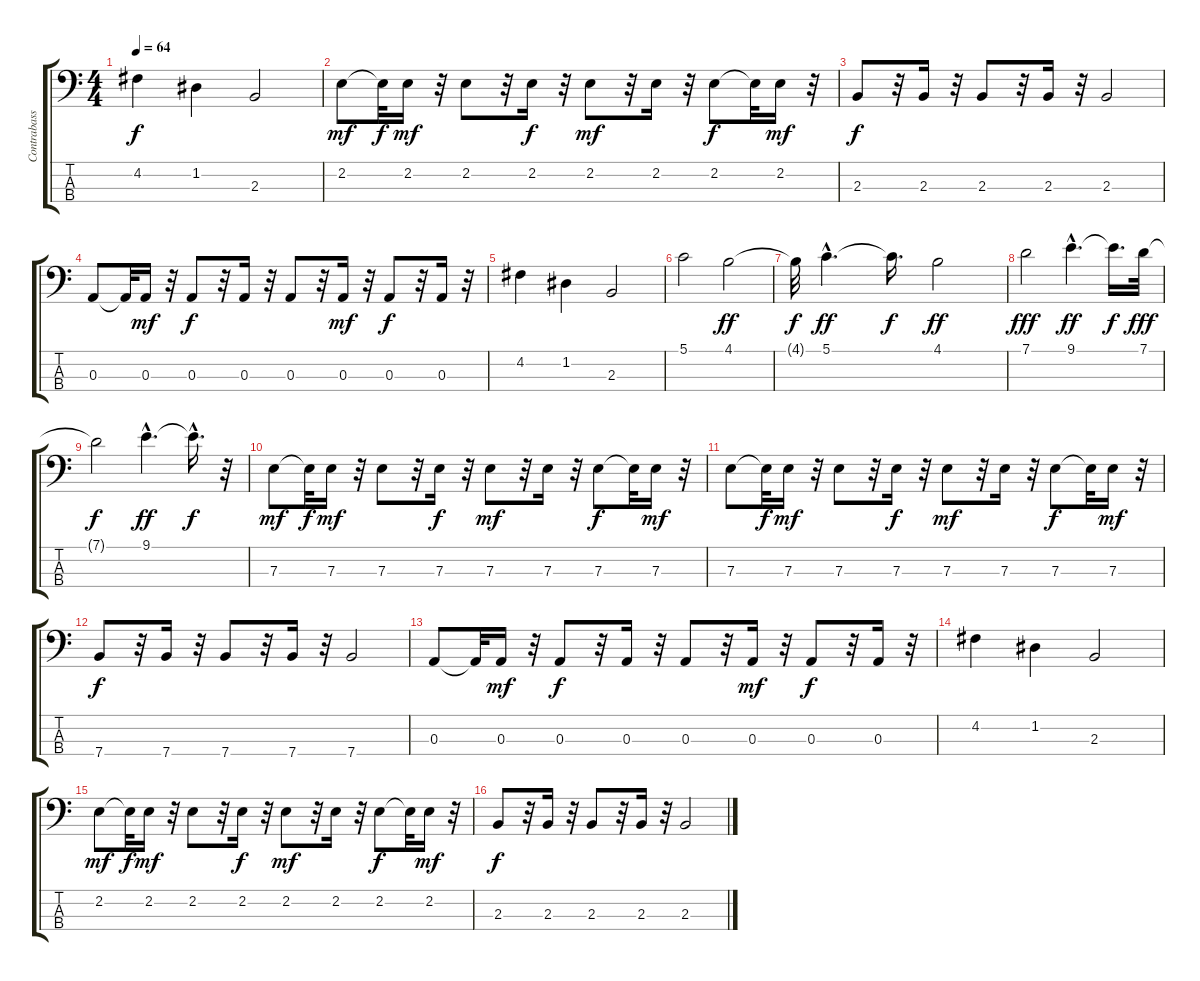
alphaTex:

\track ("Contrabass" "Contrabass") {instrument contrabass}
\staff {score tabs}
\tuning (G2 D2 A1 E1) {hide}
\ts (4 4)
\tempo 64
\clef f4
\ks c
4.2.4{dy f} 1.2.4 2.3.2 |
2.2.8{dy mf} 2.2{t}.32{dy f} 2.2.16{dy mf} r.32 2.2.8 r.32 2.2.16{dy f} r.32 2.2.8{dy mf} r.32 2.2.16 r.32 2.2.8{dy f} 2.2{t}.32 2.2.16{dy mf} r.32 |
2.3.8{dy f} r.32 2.3.16 r.32 2.3.8 r.32 2.3.16 r.32 2.3.2 |
0.3.8 0.3{t}.32 0.3.16{dy mf} r.32 0.3.8{dy f} r.32 0.3.16 r.32 0.3.8 r.32 0.3.16{dy mf} r.32 0.3.8{dy f} r.32 0.3.16 r.32 |
4.2.4 1.2.4 2.3.2 |
5.1.2 4.1.2{dy ff} |
4.1{t}.32{dy f} 5.1{hac}.4{d dy ff} 5.1{t}.16{d dy f} 4.1.2{dy ff} |
7.1.2{dy fff} 9.1{hac}.4{d dy ff} 9.1{t}.16{d dy f} 7.1.32{dy fff} |
7.1{t}.2{dy f} 9.1{hac}.4{d dy ff} 9.1{hac t}.16{d dy f} r.32 |
7.3.8{dy mf} 7.3{t}.32{dy f} 7.3.16{dy mf} r.32 7.3.8 r.32 7.3.16{dy f} r.32 7.3.8{dy mf} r.32 7.3.16 r.32 7.3.8{dy f} 7.3{t}.32 7.3.16{dy mf} r.32 |
7.3.8 7.3{t}.32{dy f} 7.3.16{dy mf} r.32 7.3.8 r.32 7.3.16{dy f} r.32 7.3.8{dy mf} r.32 7.3.16 r.32 7.3.8{dy f} 7.3{t}.32 7.3.16{dy mf} r.32 |
7.4.8{dy f} r.32 7.4.16 r.32 7.4.8 r.32 7.4.16 r.32 7.4.2 |
0.3.8 0.3{t}.32 0.3.16{dy mf} r.32 0.3.8{dy f} r.32 0.3.16 r.32 0.3.8 r.32 0.3.16{dy mf} r.32 0.3.8{dy f} r.32 0.3.16 r.32 |
4.2.4 1.2.4 2.3.2 |
2.2.8{dy mf} 2.2{t}.32{dy f} 2.2.16{dy mf} r.32 2.2.8 r.32 2.2.16{dy f} r.32 2.2.8{dy mf} r.32 2.2.16 r.32 2.2.8{dy f} 2.2{t}.32 2.2.16{dy mf} r.32 |
2.3.8{dy f} r.32 2.3.16 r.32 2.3.8 r.32 2.3.16 r.32 2.3.2
